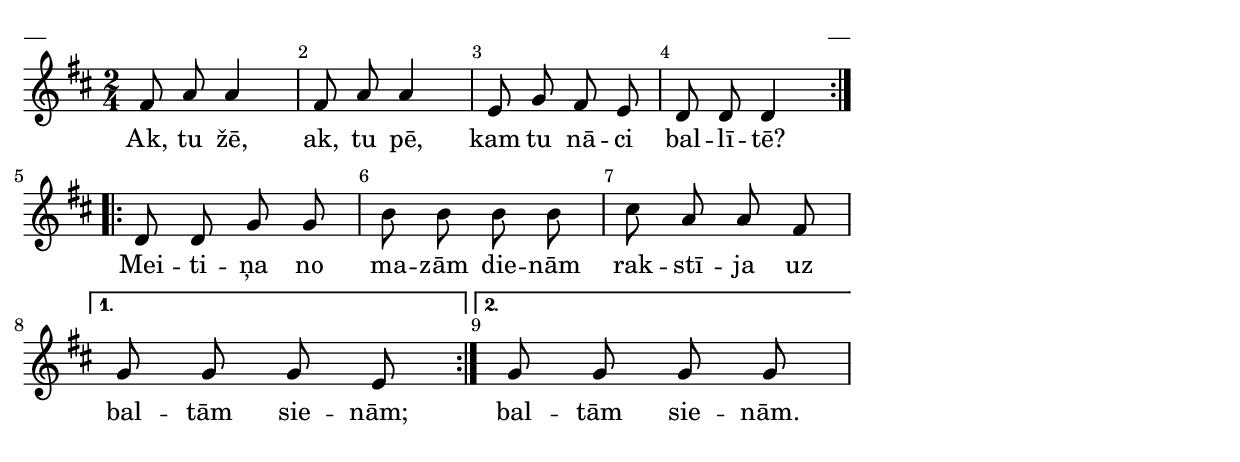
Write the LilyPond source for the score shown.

\version "2.13.16"
%\header {
%    title = "Ak, tu žē"
%}
%#(set-global-staff-size 18)
\paper {
line-width = 14\cm
left-margin = 0.4\cm
between-system-padding = 0.1\cm
between-system-space = 0.1\cm
}
\layout {
indent = #0
ragged-last = ##f
}


voiceA = \relative c' {
\clef treble
\key d\major 
\time 2/4
\override Score.BarNumber 
#'break-visibility = #end-of-line-invisible
\break
\repeat volta 2 {
fis8 a a4 | fis8 a a4 | 
e8 g fis e | d8 d d4 \break
}
\repeat volta 2 {
d8 d g g | b8 b b b | 
cis a a fis | 
}
\alternative { 
{g8 g g e} 
{g g g g} 
}
}

lyricA = \lyricmode {
Ak, tu žē, ak, tu pē, 
kam tu nā -- ci bal -- lī -- tē?
Mei -- ti -- ņa no ma -- zām die -- nām 
rak -- stī -- ja uz bal -- tām sie -- nām;
bal -- tām sie -- nām. 
}

fullScore = <<
\new Staff {
<<
\new Voice = "voiceA" { \oneVoice \autoBeamOff \voiceA }
\lyricsto "voiceA" \new Lyrics \lyricA
>>
}
>>

\score {
\fullScore
\header { piece = "__" opus = "__" }
}
\markup { \with-color #(x11-color 'white) \sans \smaller "__" }
\score {
\unfoldRepeats
\fullScore
\midi {
\context { \Staff \remove "Staff_performer" }
\context { \Voice \consists "Staff_performer" }
}
}


